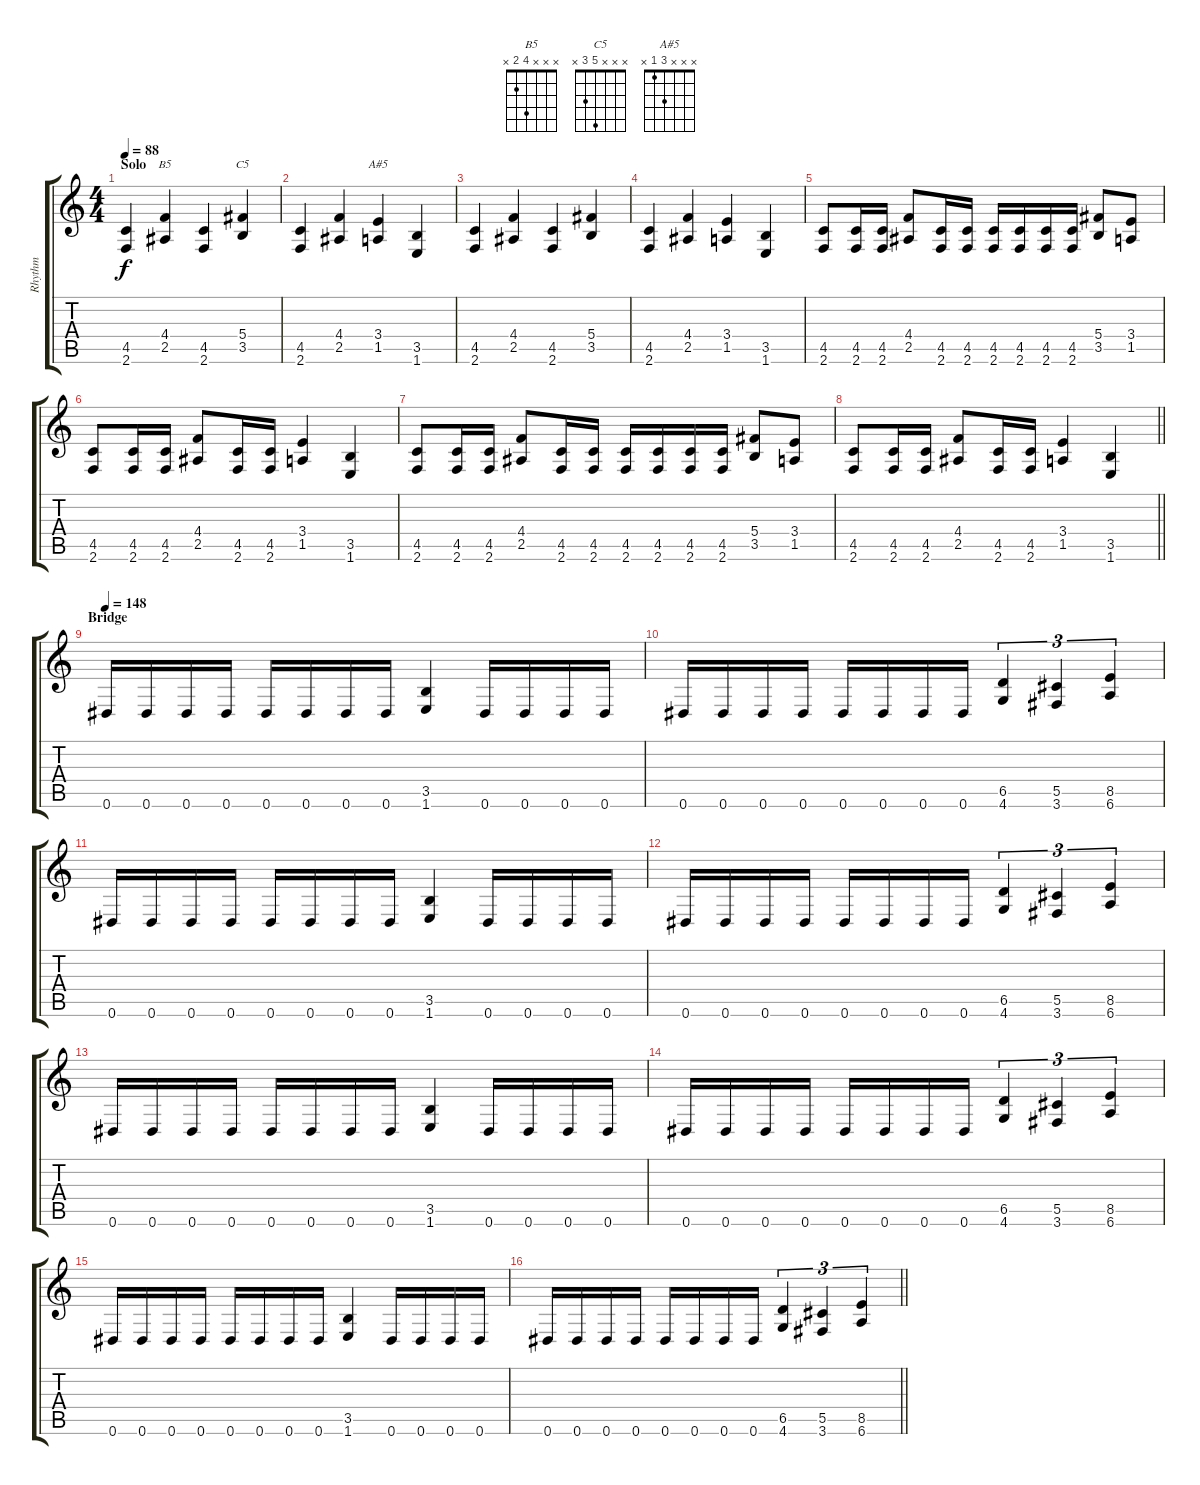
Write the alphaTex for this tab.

\track ("Rhythm" "Rhythm") {instrument distortionguitar}
\staff {score tabs}
\tuning (Eb4 Bb3 Gb3 Db3 Ab2 Eb2) {hide}
\chord ("B5" x x x 4 2 x)
\chord ("C5" x x x 5 3 x)
\chord ("A#5" x x x 3 1 x)
\ts (4 4)
\section ("" "Solo")
\tempo 88
\clef g2
\ks c
(4.5 2.6).4{dy f} (4.4 2.5).4{ch "B5"} (4.5 2.6).4 (5.4 3.5).4{ch "C5"} |
(4.5 2.6).4 (4.4 2.5).4 (3.4 1.5).4{ch "A#5"} (3.5 1.6).4 |
(4.5 2.6).4 (4.4 2.5).4 (4.5 2.6).4 (5.4 3.5).4 |
(4.5 2.6).4 (4.4 2.5).4 (3.4 1.5).4 (3.5 1.6).4 |
(4.5 2.6).8 (4.5 2.6).16 (4.5 2.6).16 (4.4 2.5).8 (4.5 2.6).16 (4.5 2.6).16 (4.5 2.6).16 (4.5 2.6).16 (4.5 2.6).16 (4.5 2.6).16 (5.4 3.5).8 (3.4 1.5).8 |
(4.5 2.6).8 (4.5 2.6).16 (4.5 2.6).16 (4.4 2.5).8 (4.5 2.6).16 (4.5 2.6).16 (3.4 1.5).4 (3.5 1.6).4 |
(4.5 2.6).8 (4.5 2.6).16 (4.5 2.6).16 (4.4 2.5).8 (4.5 2.6).16 (4.5 2.6).16 (4.5 2.6).16 (4.5 2.6).16 (4.5 2.6).16 (4.5 2.6).16 (5.4 3.5).8 (3.4 1.5).8 |
\barLineRight lightlight
(4.5 2.6).8 (4.5 2.6).16 (4.5 2.6).16 (4.4 2.5).8 (4.5 2.6).16 (4.5 2.6).16 (3.4 1.5).4 (3.5 1.6).4 |
\section ("" "Bridge")
\tempo 148
0.6.16 0.6.16 0.6.16 0.6.16 0.6.16 0.6.16 0.6.16 0.6.16 (3.5 1.6).4 0.6.16 0.6.16 0.6.16 0.6.16 |
0.6.16 0.6.16 0.6.16 0.6.16 0.6.16 0.6.16 0.6.16 0.6.16 (6.5 4.6).4{tu (3 2)} (5.5 3.6).4{tu (3 2)} (8.5 6.6).4{tu (3 2)} |
0.6.16 0.6.16 0.6.16 0.6.16 0.6.16 0.6.16 0.6.16 0.6.16 (3.5 1.6).4 0.6.16 0.6.16 0.6.16 0.6.16 |
0.6.16 0.6.16 0.6.16 0.6.16 0.6.16 0.6.16 0.6.16 0.6.16 (6.5 4.6).4{tu (3 2)} (5.5 3.6).4{tu (3 2)} (8.5 6.6).4{tu (3 2)} |
0.6.16 0.6.16 0.6.16 0.6.16 0.6.16 0.6.16 0.6.16 0.6.16 (3.5 1.6).4 0.6.16 0.6.16 0.6.16 0.6.16 |
0.6.16 0.6.16 0.6.16 0.6.16 0.6.16 0.6.16 0.6.16 0.6.16 (6.5 4.6).4{tu (3 2)} (5.5 3.6).4{tu (3 2)} (8.5 6.6).4{tu (3 2)} |
0.6.16 0.6.16 0.6.16 0.6.16 0.6.16 0.6.16 0.6.16 0.6.16 (3.5 1.6).4 0.6.16 0.6.16 0.6.16 0.6.16 |
\barLineRight lightlight
0.6.16 0.6.16 0.6.16 0.6.16 0.6.16 0.6.16 0.6.16 0.6.16 (6.5 4.6).4{tu (3 2)} (5.5 3.6).4{tu (3 2)} (8.5 6.6).4{tu (3 2)}
